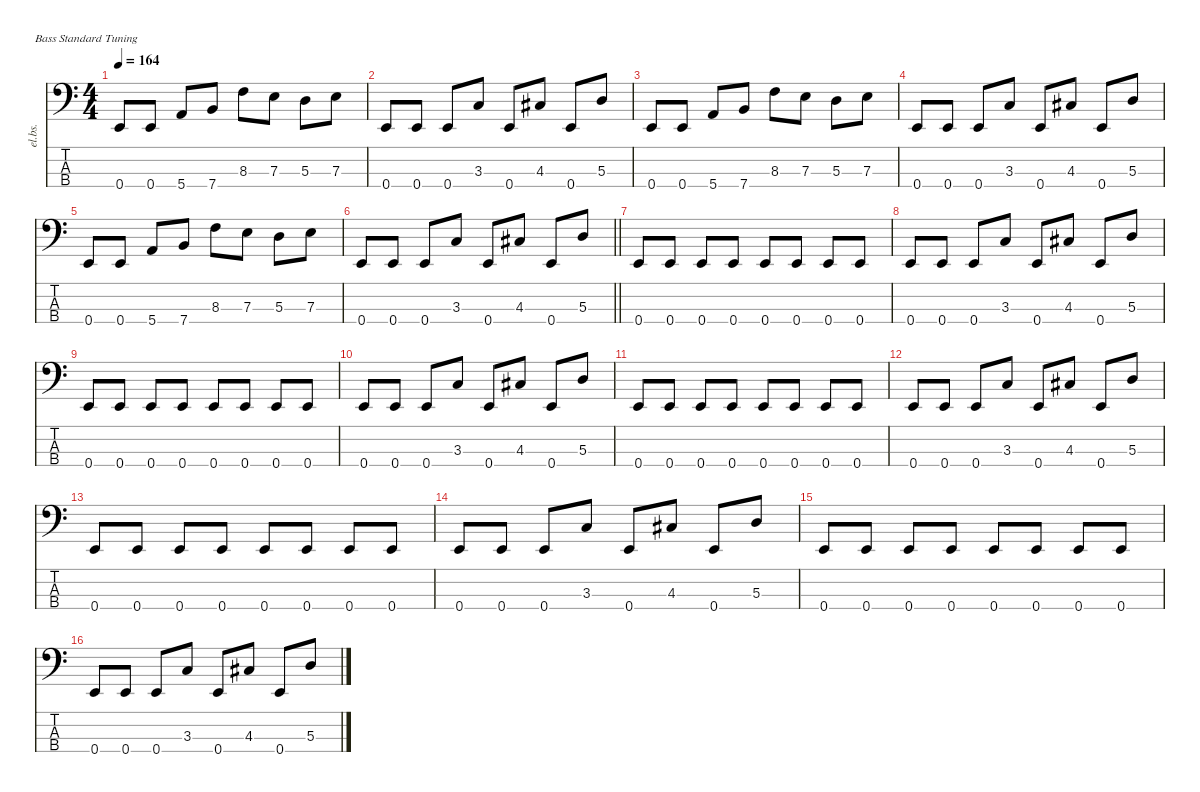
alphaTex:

\defaultSystemsLayout 4
\hideDynamics
\bracketExtendMode nobrackets
\otherSystemsTrackNameOrientation horizontal
\track ("Cliff Burton" "el.bs.") {defaultSystemsLayout 8 instrument electricbassfinger}
\staff {score tabs}
\tuning (G2 D2 A1 E1)
\ts (4 4)
\tempo 164
\clef f4
\ks aminor
0.4.8{dy f beam Up} 0.4.8{beam Up} 5.4.8{beam Up} 7.4.8{beam Up} 8.3.8{beam Down} 7.3.8{beam Down} 5.3.8{beam Down} 7.3.8{beam Down} |
0.4.8{beam Up} 0.4.8{beam Up} 0.4.8{beam Up} 3.3.8{beam Up} 0.4.8{beam Up} 4.3{acc #}.8{beam Up} 0.4.8{beam Up} 5.3.8{beam Up} |
0.4.8{beam Up} 0.4.8{beam Up} 5.4.8{beam Up} 7.4.8{beam Up} 8.3.8{beam Down} 7.3.8{beam Down} 5.3.8{beam Down} 7.3.8{beam Down} |
0.4.8{beam Up} 0.4.8{beam Up} 0.4.8{beam Up} 3.3.8{beam Up} 0.4.8{beam Up} 4.3{acc #}.8{beam Up} 0.4.8{beam Up} 5.3.8{beam Up} |
0.4.8{beam Up} 0.4.8{beam Up} 5.4.8{beam Up} 7.4.8{beam Up} 8.3.8{beam Down} 7.3.8{beam Down} 5.3.8{beam Down} 7.3.8{beam Down} |
\barLineRight lightlight
0.4.8{beam Up} 0.4.8{beam Up} 0.4.8{beam Up} 3.3.8{beam Up} 0.4.8{beam Up} 4.3{acc #}.8{beam Up} 0.4.8{beam Up} 5.3.8{beam Up} |
0.4.8{beam Up} 0.4.8{beam Up} 0.4.8{beam Up} 0.4.8{beam Up} 0.4.8{beam Up} 0.4.8{beam Up} 0.4.8{beam Up} 0.4.8{beam Up} |
0.4.8{beam Up} 0.4.8{beam Up} 0.4.8{beam Up} 3.3.8{beam Up} 0.4.8{beam Up} 4.3{acc #}.8{beam Up} 0.4.8{beam Up} 5.3.8{beam Up} |
0.4.8{beam Up} 0.4.8{beam Up} 0.4.8{beam Up} 0.4.8{beam Up} 0.4.8{beam Up} 0.4.8{beam Up} 0.4.8{beam Up} 0.4.8{beam Up} |
0.4.8{beam Up} 0.4.8{beam Up} 0.4.8{beam Up} 3.3.8{beam Up} 0.4.8{beam Up} 4.3{acc #}.8{beam Up} 0.4.8{beam Up} 5.3.8{beam Up} |
0.4.8{beam Up} 0.4.8{beam Up} 0.4.8{beam Up} 0.4.8{beam Up} 0.4.8{beam Up} 0.4.8{beam Up} 0.4.8{beam Up} 0.4.8{beam Up} |
0.4.8{beam Up} 0.4.8{beam Up} 0.4.8{beam Up} 3.3.8{beam Up} 0.4.8{beam Up} 4.3{acc #}.8{beam Up} 0.4.8{beam Up} 5.3.8{beam Up} |
0.4.8{beam Up} 0.4.8{beam Up} 0.4.8{beam Up} 0.4.8{beam Up} 0.4.8{beam Up} 0.4.8{beam Up} 0.4.8{beam Up} 0.4.8{beam Up} |
0.4.8{beam Up} 0.4.8{beam Up} 0.4.8{beam Up} 3.3.8{beam Up} 0.4.8{beam Up} 4.3{acc #}.8{beam Up} 0.4.8{beam Up} 5.3.8{beam Up} |
0.4.8{beam Up} 0.4.8{beam Up} 0.4.8{beam Up} 0.4.8{beam Up} 0.4.8{beam Up} 0.4.8{beam Up} 0.4.8{beam Up} 0.4.8{beam Up} |
0.4.8{beam Up} 0.4.8{beam Up} 0.4.8{beam Up} 3.3.8{beam Up} 0.4.8{beam Up} 4.3{acc #}.8{beam Up} 0.4.8{beam Up} 5.3.8{beam Up}
